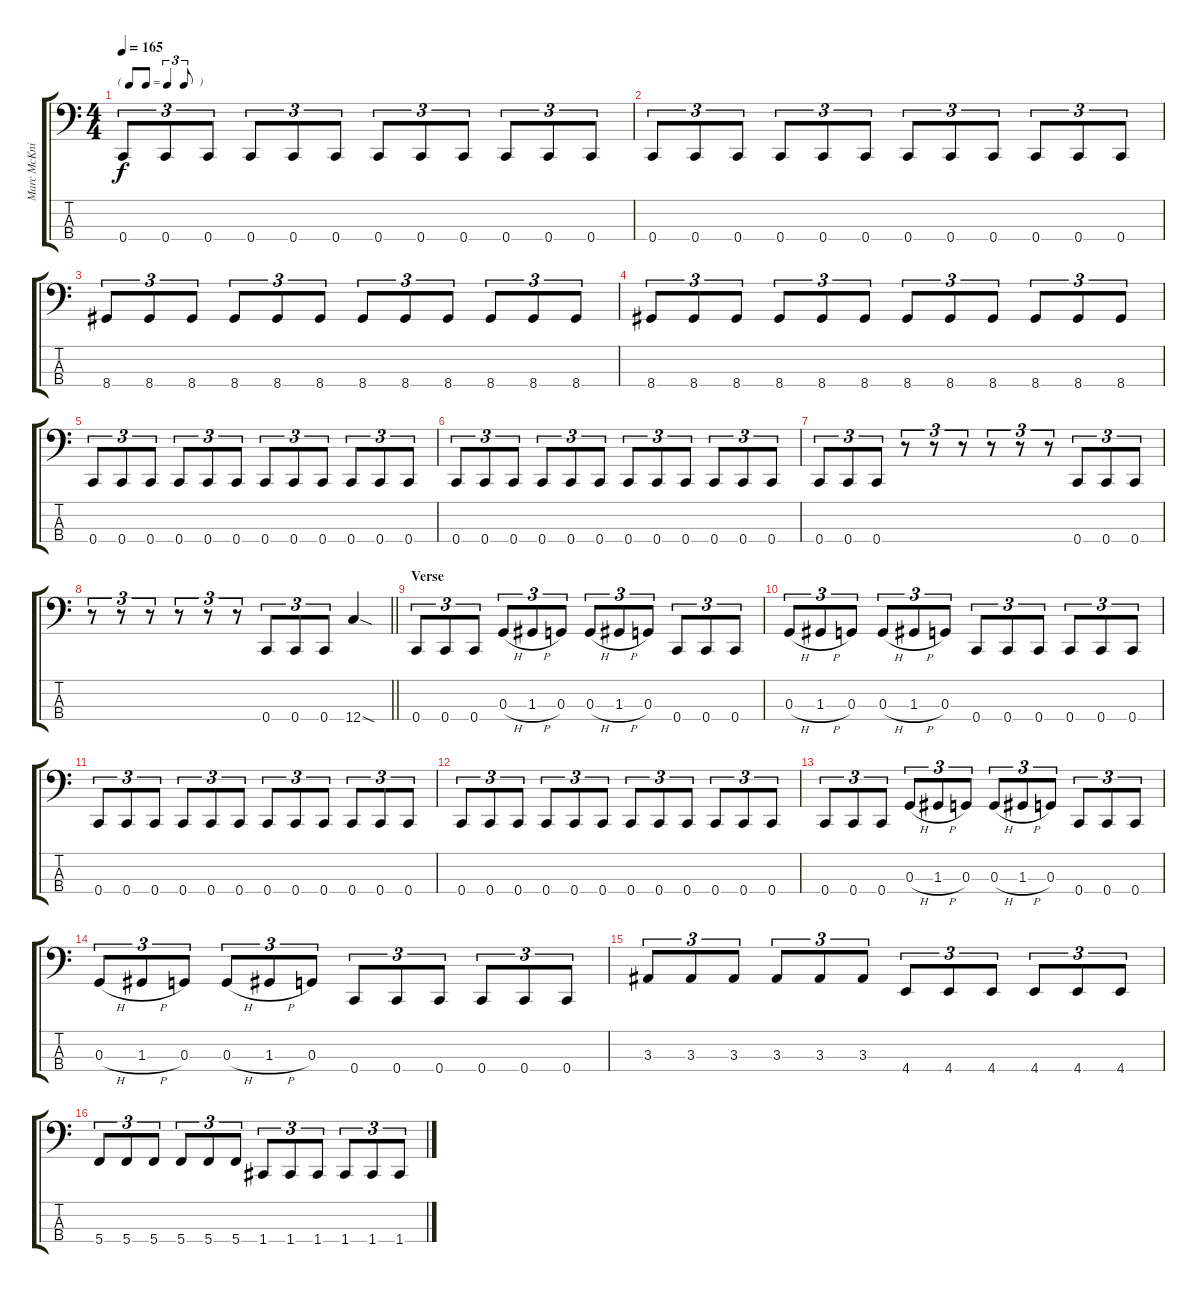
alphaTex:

\track ("Marc McKnight" "Marc McKni") {instrument electricbassfinger}
\staff {score tabs}
\tuning (F2 C2 G1 C1) {hide}
\ts (4 4)
\tf triplet8th
\tempo 165
\clef f4
\ks c
0.4.8{tu (3 2) dy f} 0.4.8{tu (3 2)} 0.4.8{tu (3 2)} 0.4.8{tu (3 2)} 0.4.8{tu (3 2)} 0.4.8{tu (3 2)} 0.4.8{tu (3 2)} 0.4.8{tu (3 2)} 0.4.8{tu (3 2)} 0.4.8{tu (3 2)} 0.4.8{tu (3 2)} 0.4.8{tu (3 2)} |
0.4.8{tu (3 2)} 0.4.8{tu (3 2)} 0.4.8{tu (3 2)} 0.4.8{tu (3 2)} 0.4.8{tu (3 2)} 0.4.8{tu (3 2)} 0.4.8{tu (3 2)} 0.4.8{tu (3 2)} 0.4.8{tu (3 2)} 0.4.8{tu (3 2)} 0.4.8{tu (3 2)} 0.4.8{tu (3 2)} |
8.4.8{tu (3 2)} 8.4.8{tu (3 2)} 8.4.8{tu (3 2)} 8.4.8{tu (3 2)} 8.4.8{tu (3 2)} 8.4.8{tu (3 2)} 8.4.8{tu (3 2)} 8.4.8{tu (3 2)} 8.4.8{tu (3 2)} 8.4.8{tu (3 2)} 8.4.8{tu (3 2)} 8.4.8{tu (3 2)} |
8.4.8{tu (3 2)} 8.4.8{tu (3 2)} 8.4.8{tu (3 2)} 8.4.8{tu (3 2)} 8.4.8{tu (3 2)} 8.4.8{tu (3 2)} 8.4.8{tu (3 2)} 8.4.8{tu (3 2)} 8.4.8{tu (3 2)} 8.4.8{tu (3 2)} 8.4.8{tu (3 2)} 8.4.8{tu (3 2)} |
0.4.8{tu (3 2)} 0.4.8{tu (3 2)} 0.4.8{tu (3 2)} 0.4.8{tu (3 2)} 0.4.8{tu (3 2)} 0.4.8{tu (3 2)} 0.4.8{tu (3 2)} 0.4.8{tu (3 2)} 0.4.8{tu (3 2)} 0.4.8{tu (3 2)} 0.4.8{tu (3 2)} 0.4.8{tu (3 2)} |
0.4.8{tu (3 2)} 0.4.8{tu (3 2)} 0.4.8{tu (3 2)} 0.4.8{tu (3 2)} 0.4.8{tu (3 2)} 0.4.8{tu (3 2)} 0.4.8{tu (3 2)} 0.4.8{tu (3 2)} 0.4.8{tu (3 2)} 0.4.8{tu (3 2)} 0.4.8{tu (3 2)} 0.4.8{tu (3 2)} |
0.4.8{tu (3 2)} 0.4.8{tu (3 2)} 0.4.8{tu (3 2)} r.8{tu (3 2)} r.8{tu (3 2)} r.8{tu (3 2)} r.8{tu (3 2)} r.8{tu (3 2)} r.8{tu (3 2)} 0.4.8{tu (3 2)} 0.4.8{tu (3 2)} 0.4.8{tu (3 2)} |
\barLineRight lightlight
r.8{tu (3 2)} r.8{tu (3 2)} r.8{tu (3 2)} r.8{tu (3 2)} r.8{tu (3 2)} r.8{tu (3 2)} 0.4.8{tu (3 2)} 0.4.8{tu (3 2)} 0.4.8{tu (3 2)} 12.4{sod}.4 |
\section ("" "Verse")
0.4.8{tu (3 2)} 0.4.8{tu (3 2)} 0.4.8{tu (3 2)} 0.3{h}.8{tu (3 2)} 1.3{h}.8{tu (3 2)} 0.3.8{tu (3 2)} 0.3{h}.8{tu (3 2)} 1.3{h}.8{tu (3 2)} 0.3.8{tu (3 2)} 0.4.8{tu (3 2)} 0.4.8{tu (3 2)} 0.4.8{tu (3 2)} |
0.3{h}.8{tu (3 2)} 1.3{h}.8{tu (3 2)} 0.3.8{tu (3 2)} 0.3{h}.8{tu (3 2)} 1.3{h}.8{tu (3 2)} 0.3.8{tu (3 2)} 0.4.8{tu (3 2)} 0.4.8{tu (3 2)} 0.4.8{tu (3 2)} 0.4.8{tu (3 2)} 0.4.8{tu (3 2)} 0.4.8{tu (3 2)} |
0.4.8{tu (3 2)} 0.4.8{tu (3 2)} 0.4.8{tu (3 2)} 0.4.8{tu (3 2)} 0.4.8{tu (3 2)} 0.4.8{tu (3 2)} 0.4.8{tu (3 2)} 0.4.8{tu (3 2)} 0.4.8{tu (3 2)} 0.4.8{tu (3 2)} 0.4.8{tu (3 2)} 0.4.8{tu (3 2)} |
0.4.8{tu (3 2)} 0.4.8{tu (3 2)} 0.4.8{tu (3 2)} 0.4.8{tu (3 2)} 0.4.8{tu (3 2)} 0.4.8{tu (3 2)} 0.4.8{tu (3 2)} 0.4.8{tu (3 2)} 0.4.8{tu (3 2)} 0.4.8{tu (3 2)} 0.4.8{tu (3 2)} 0.4.8{tu (3 2)} |
0.4.8{tu (3 2)} 0.4.8{tu (3 2)} 0.4.8{tu (3 2)} 0.3{h}.8{tu (3 2)} 1.3{h}.8{tu (3 2)} 0.3.8{tu (3 2)} 0.3{h}.8{tu (3 2)} 1.3{h}.8{tu (3 2)} 0.3.8{tu (3 2)} 0.4.8{tu (3 2)} 0.4.8{tu (3 2)} 0.4.8{tu (3 2)} |
0.3{h}.8{tu (3 2)} 1.3{h}.8{tu (3 2)} 0.3.8{tu (3 2)} 0.3{h}.8{tu (3 2)} 1.3{h}.8{tu (3 2)} 0.3.8{tu (3 2)} 0.4.8{tu (3 2)} 0.4.8{tu (3 2)} 0.4.8{tu (3 2)} 0.4.8{tu (3 2)} 0.4.8{tu (3 2)} 0.4.8{tu (3 2)} |
3.3.8{tu (3 2)} 3.3.8{tu (3 2)} 3.3.8{tu (3 2)} 3.3.8{tu (3 2)} 3.3.8{tu (3 2)} 3.3.8{tu (3 2)} 4.4.8{tu (3 2)} 4.4.8{tu (3 2)} 4.4.8{tu (3 2)} 4.4.8{tu (3 2)} 4.4.8{tu (3 2)} 4.4.8{tu (3 2)} |
5.4.8{tu (3 2)} 5.4.8{tu (3 2)} 5.4.8{tu (3 2)} 5.4.8{tu (3 2)} 5.4.8{tu (3 2)} 5.4.8{tu (3 2)} 1.4.8{tu (3 2)} 1.4.8{tu (3 2)} 1.4.8{tu (3 2)} 1.4.8{tu (3 2)} 1.4.8{tu (3 2)} 1.4.8{tu (3 2)}
